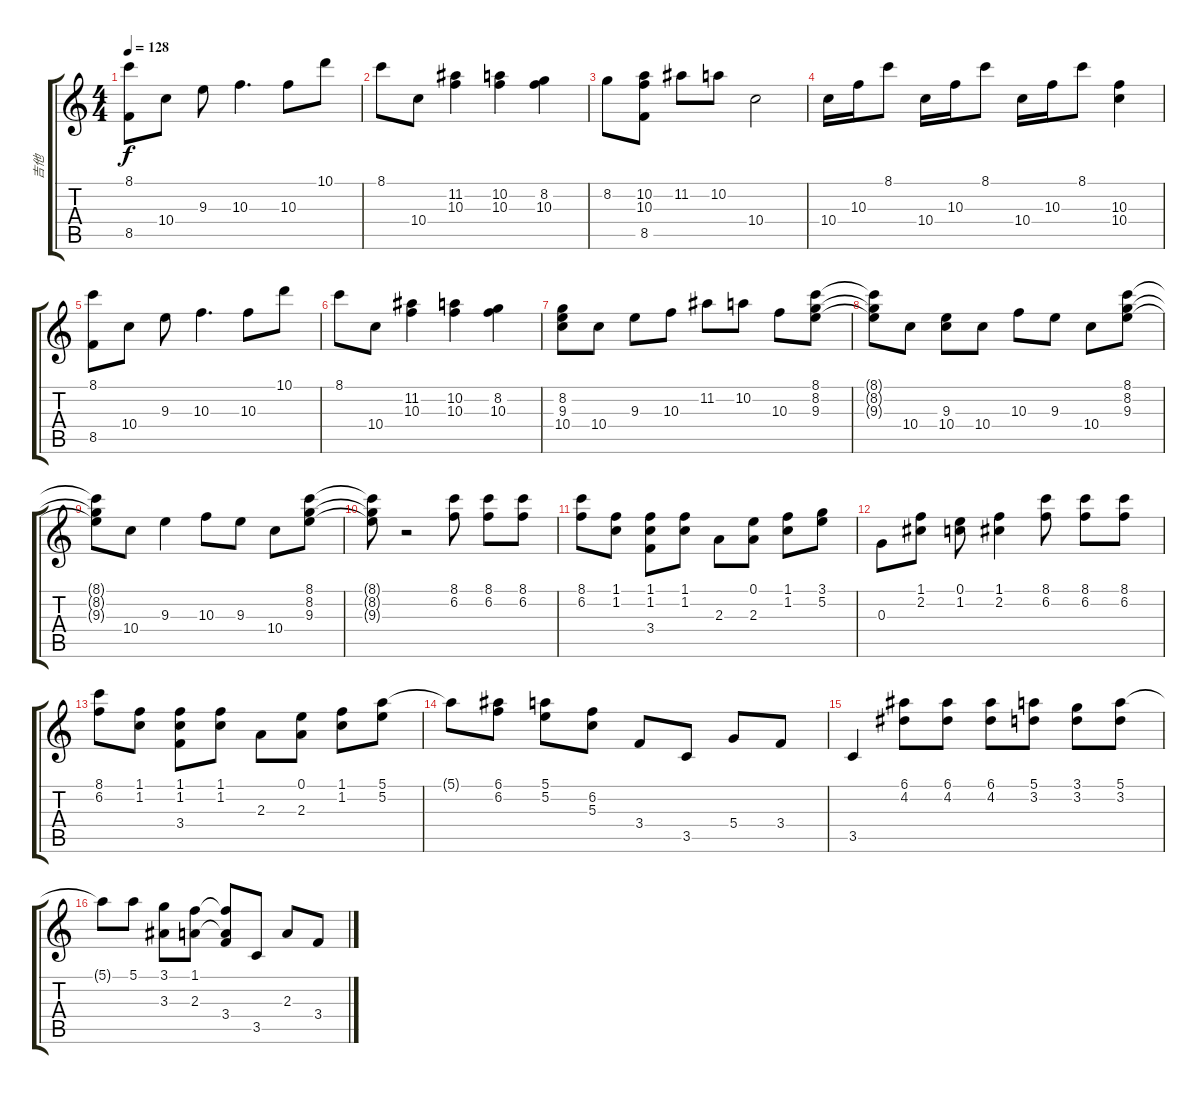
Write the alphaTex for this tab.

\track ("吉他" "吉他") {instrument acousticguitarsteel}
\staff {score tabs}
\tuning (E4 B3 G3 D3 A2 E2) {hide}
\ts (4 4)
\tempo 128
\clef g2
\ks c
(8.1 8.5).8{dy f} 10.4.8 9.3.8 10.3.4{d} 10.3.8 10.1.8 |
8.1.8 10.4.8 (11.2 10.3).4 (10.2 10.3).4 (8.2 10.3).4 |
8.2.8 (10.2 10.3 8.5).8 11.2.8 10.2.8 10.4.2 |
10.4.16 10.3.16 8.1.8 10.4.16 10.3.16 8.1.8 10.4.16 10.3.16 8.1.8 (10.3 10.4).4 |
(8.1 8.5).8 10.4.8 9.3.8 10.3.4{d} 10.3.8 10.1.8 |
8.1.8 10.4.8 (11.2 10.3).4 (10.2 10.3).4 (8.2 10.3).4 |
(8.2 9.3 10.4).8 10.4.8 9.3.8 10.3.8 11.2.8 10.2.8 10.3.8 (8.1 8.2 9.3).8 |
(8.1{t} 8.2{t} 9.3{t}).8 10.4.8 (9.3 10.4).8 10.4.8 10.3.8 9.3.8 10.4.8 (8.1 8.2 9.3).8 |
(8.1{t} 8.2{t} 9.3{t}).8 10.4.8 9.3.4 10.3.8 9.3.8 10.4.8 (8.1 8.2 9.3).8 |
(8.1{t} 8.2{t} 9.3{t}).8 r.2 (8.1 6.2).8 (8.1 6.2).8 (8.1 6.2).8 |
(8.1 6.2).8 (1.1 1.2).8 (1.1 1.2 3.4).8 (1.1 1.2).8 2.3.8 (0.1 2.3).8 (1.1 1.2).8 (3.1 5.2).8 |
0.3.8 (1.1 2.2).8 (0.1 1.2).8 (1.1 2.2).4 (8.1 6.2).8 (8.1 6.2).8 (8.1 6.2).8 |
(8.1 6.2).8 (1.1 1.2).8 (1.1 1.2 3.4).8 (1.1 1.2).8 2.3.8 (0.1 2.3).8 (1.1 1.2).8 (5.1 5.2).8 |
5.1{t}.8 (6.1 6.2).8 (5.1 5.2).8 (6.2 5.3).8 3.4.8 3.5.8 5.4.8 3.4.8 |
3.5.4 (6.1 4.2).8 (6.1 4.2).8 (6.1 4.2).8 (5.1 3.2).8 (3.1 3.2).8 (5.1 3.2).8 |
5.1{t}.8 5.1.8 (3.1 3.3).8 (1.1 2.3).8 (1.1{t} 2.3{t} 3.4).8 3.5.8 2.3.8 3.4.8
